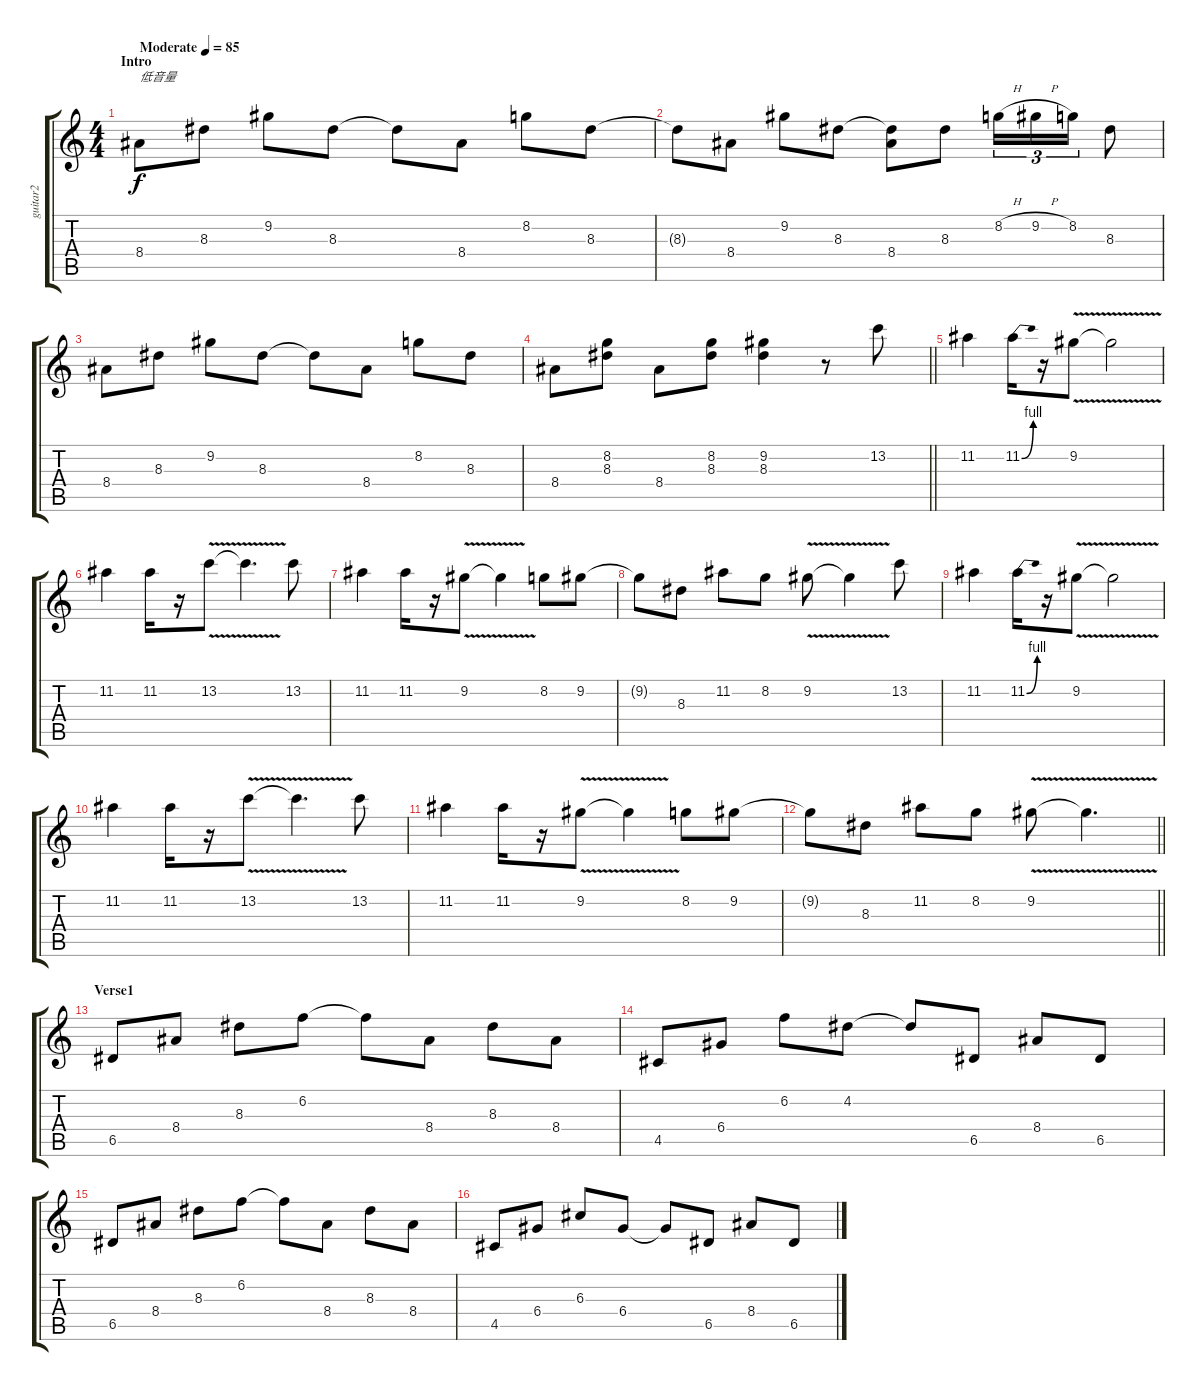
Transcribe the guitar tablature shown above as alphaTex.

\track ("guitar2" "guitar2") {instrument electricguitarjazz}
\staff {score tabs}
\tuning (E4 B3 G3 D3 A2 E2) {hide}
\ts (4 4)
\section ("" "Intro")
\tempo (85 "Moderate")
\clef g2
\ks c
8.4.8{txt "低音量" dy f volume 8 instrument electricguitarjazz} 8.3.8 9.2.8 8.3.8 8.3{t}.8 8.4.8 8.2.8 8.3.8 |
8.3{t}.8 8.4.8 9.2.8 8.3.8 (8.3{t} 8.4).8 8.3.8 8.2{h}.16{tu (3 2)} 9.2{h}.16{tu (3 2)} 8.2.16{tu (3 2)} 8.3.8 |
8.4.8 8.3.8 9.2.8 8.3.8 8.3{t}.8 8.4.8 8.2.8 8.3.8 |
\barLineRight lightlight
8.4.8 (8.2 8.3).8 8.4.8 (8.2 8.3).8 (9.2 8.3).4{volume 13} r.8 13.2.8{instrument overdrivenguitar} |
11.2.4 11.2{be (bend 0 0 60 4)}.16 r.16 9.2{v}.8 9.2{t}.2 |
11.2.4 11.2.16 r.16 13.2{v}.8 13.2{t}.4{d} 13.2.8 |
11.2.4 11.2.16 r.16 9.2{v}.8 9.2{t}.4 8.2.8 9.2.8 |
9.2{t}.8 8.3.8 11.2.8 8.2.8 9.2{v}.8 9.2{t}.4 13.2.8 |
11.2.4 11.2{be (bend 0 0 60 4)}.16 r.16 9.2{v}.8 9.2{t}.2 |
11.2.4 11.2.16 r.16 13.2{v}.8 13.2{t}.4{d} 13.2.8 |
11.2.4 11.2.16 r.16 9.2{v}.8 9.2{t}.4 8.2.8 9.2.8 |
\barLineRight lightlight
9.2{t}.8 8.3.8 11.2.8 8.2.8 9.2{v}.8 9.2{t}.4{d} |
\section ("" "Verse1")
6.5.8{instrument electricguitarjazz} 8.4.8 8.3.8 6.2.8 6.2{t}.8 8.4.8 8.3.8 8.4.8 |
4.5.8 6.4.8 6.2.8 4.2.8 4.2{t}.8 6.5.8 8.4.8 6.5.8 |
6.5.8 8.4.8 8.3.8 6.2.8 6.2{t}.8 8.4.8 8.3.8 8.4.8 |
4.5.8 6.4.8 6.3.8 6.4.8 6.4{t}.8 6.5.8 8.4.8 6.5.8
